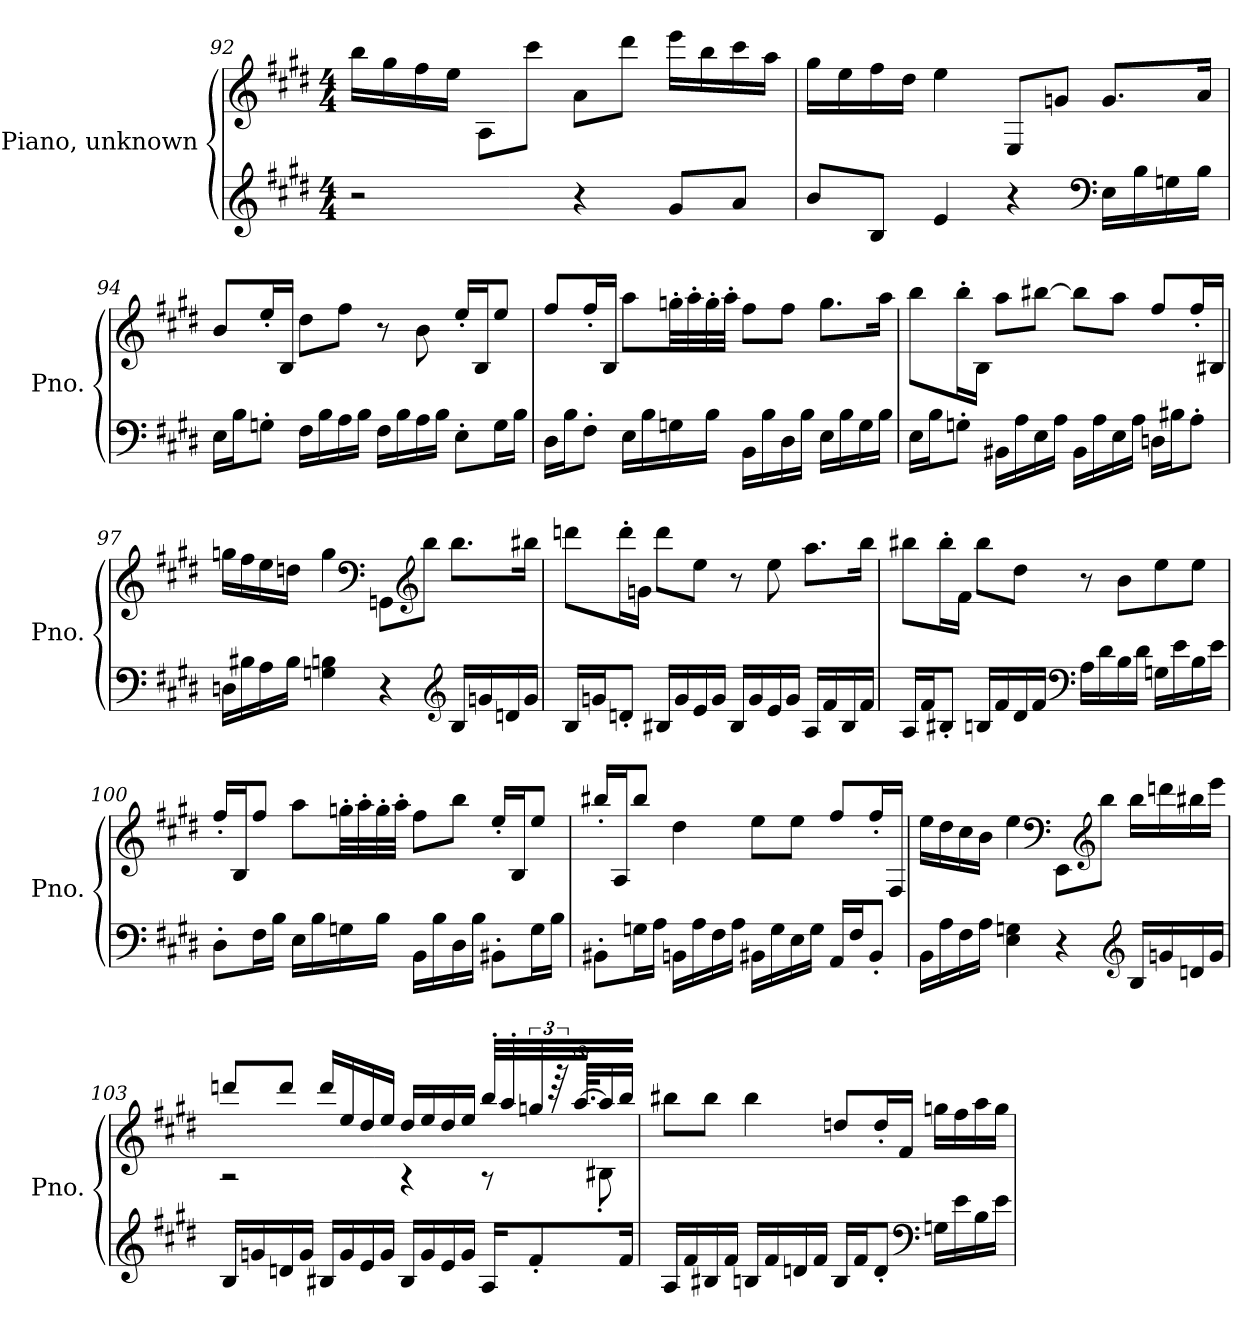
**kern	**kern
*part1	*part1
*staff2	*staff1
*I"Piano, unknown	*
*I'Pno.	*
!!LO:LB:g=z
*clefG2	*clefG2
*k[f#c#g#d#]	*k[f#c#g#d#]
*M4/4	*M4/4
=92	=92
2r	16bb\LL
.	16gg#\
.	16ff#\
.	16ee\JJ
.	8A\L
.	8ccc#\J
4r	8a\L
.	8ddd#\J
8g#/L	16eee\LL
.	16bb\
8a/J	16ccc#\
.	16aa\JJ
=93	=93
8b/L	16gg#\LL
.	16ee\
8B/J	16ff#\
.	16dd#\JJ
4e/	4ee\
4r	8E/L
.	8gn/J
*clefF4	*
16E\LL	8.g/L
16B\	.
16Gn\	.
16B\JJ	16a/Jk
=94	=94
16E\LL	8b/L
16B\J	.
8Gn'\J	16ee'/L
.	16B/JJ
16F#\LL	8dd#\L
16B\	.
16A\	8ff#\J
16B\JJ	.
16F#\LL	8r
16B\	.
16A\	8b\
16B\JJ	.
8E'\L	16ee'/LL
.	16B/J
16G\L	8ee/J
16B\JJ	.
!!LO:LB:g=z
=95	=95
16D#\LL	8ff#/L
16B\J	.
8F#'\J	16ff#'/L
.	16B/JJ
16E\LL	8aa\L
16B\	.
16Gn\	32ggn'\LL
.	32aa'\
16B\JJ	32gg'\
.	32aa'\JJJ
16BB\LL	8ff#\L
16B\	.
16D#\	8ff#\J
16B\JJ	.
16E\LL	8.gg\L
16B\	.
16G\	.
16B\JJ	16aa\Jk
=96	=96
16E\LL	8bb\L
16B\J	.
8Gn'\J	16bb'\L
.	16B\JJ
16BB#X\LL	8aa\L
16A\	.
16E\	[8bb#X\J
16A\JJ	.
16BB#\LL	8bb#\L]
16A\	.
16E\	8aa\J
16A\JJ	.
16Dn\LL	8ff#/L
16B#X\J	.
8A'\J	16ff#'/L
.	16B#X/JJ
!!LO:PB:g=z
=97	=97
16Dn\LL	16ggn\LL
16B#X\	16ff#\
16A\	16ee\
16B#\JJ	16ddn\JJ
4Gn\ 4Bn\	4gg\
*	*clefF4
4r	8GGn\L
*	*clefG2
.	8bb\J
*clefG2	*
16B/LL	8.bb\L
16gn/	.
16dn/	.
16g/JJ	16bb#X\Jk
=98	=98
16B/LL	8dddn\L
16gn/J	.
8dn'/J	16ddd'\L
.	16gn\JJ
16B#X/LL	8ddd\L
16g/	.
16e/	8ee\J
16g/JJ	.
16B#/LL	8r
16g/	.
16e/	8ee\
16g/JJ	.
16A/LL	8.aa\L
16f#/	.
16B#/	.
16f#/JJ	16bb\Jk
!!LO:LB:g=z
=99	=99
16A/LL	8bb#X\L
16f#/J	.
8B#X'/J	16bb#'\L
.	16f#\JJ
16Bn/LL	8bb#\L
16f#/	.
16d#/	8dd#\J
16f#/JJ	.
*clefF4	*
16A\LL	8r
16d#\	.
16B\	8b\L
16d#\JJ	.
16Gn\LL	8ee\
16e\	.
16B\	8ee\J
16e\JJ	.
=100	=100
8D#'\L	16ff#'/LL
.	16B/J
16F#\L	8ff#/J
16B\JJ	.
16E\LL	8aa\L
16B\	.
16Gn\	32ggn'\LL
.	32aa'\
16B\JJ	32gg'\
.	32aa'\JJJ
16BB\LL	8ff#\L
16B\	.
16D#\	8bb\J
16B\JJ	.
8BB#X'\L	16ee'/LL
.	16B/J
16G\L	8ee/J
16B\JJ	.
!!LO:LB:g=z
=101	=101
8BB#X'\L	16bb#X'/LL
.	16A/J
16Gn\L	8bb#/J
16A\JJ	.
16BBn\LL	4dd#\
16A\	.
16F#\	.
16A\JJ	.
16BB#X\LL	8ee\L
16G\	.
16E\	8ee\J
16G\JJ	.
16AA/LL	8ff#/L
16F#/J	.
8BB#'/J	16ff#'/L
.	16F#/JJ
=102	=102
16BB\LL	16ee\LL
16A\	16dd#\
16F#\	16cc#\
16A\JJ	16b\JJ
4E\ 4Gn\	4ee\
*	*clefF4
4r	8EE\L
*	*clefG2
.	8bb\J
*clefG2	*
16B/LL	16bb\LL
16gn/	16dddn\
16dn/	16bb#X\
16g/JJ	16eee\JJ
!!LO:LB:g=z
=103	=103
*	*^
16B/LL	8dddn/L	2r
16gn/	.	.
16dn/	8ddd/J	.
16g/JJ	.	.
16B#X/LL	16ddd/LL	.
16g/	16ee/	.
16e/	16dd#/	.
16g/JJ	16ee/JJ	.
16B#/LL	16dd#/LL	4r
16g/	16ee/	.
16e/	16dd#/	.
16g/JJ	16ee/JJ	.
16A/KL	32bb'/LLL	8r
.	32aa'/	.
8f#'/	48ggn/JJJ	.
.	96r	.
.	[48.aa/KLL	.
.	16aa/]	8B#X'\
16f#/Jk	16bb/JJ	.
*	*v	*v
=104	=104
16A/LL	8bb#X\L
16f#/	.
16B#X/	8bb#\J
16f#/JJ	.
16Bn/LL	4bb#\
16f#/	.
16dn/	.
16f#/JJ	.
16B/LL	8ddn/L
16f#/J	.
8d'/J	16dd'/L
.	16f#/JJ
*clefF4	*
16Gn\LL	16ggn\LL
16e\	16ff#\
16B\	16aa\
16e\JJ	16gg\JJ
=	=
*-	*-
